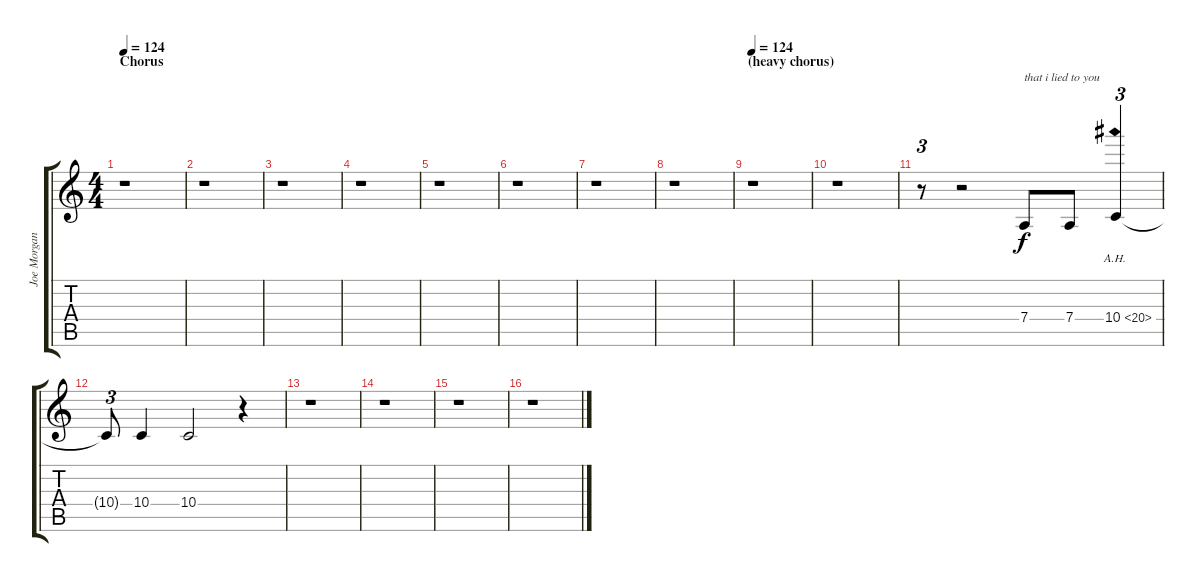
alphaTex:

\track ("Joe Morgan - Backing Vocals" "Joe Morgan") {instrument pad4choir}
\staff {score tabs}
\tuning (E4 B3 G3 D3 A2 D2) {hide}
\ts (4 4)
\section ("" "Chorus")
\tempo 124
\clef g2
\ks c
r.1{dy f} |
r.1 |
r.1 |
r.1 |
r.1 |
r.1 |
r.1 |
r.1 |
\section ("" "(heavy chorus)")
\tempo 124
r.1 |
r.1 |
r.8{tu (3 2)} r.2 7.4.8{txt "that i lied to you"} 7.4.8 10.4{ah 10}.4{tu (3 2)} |
10.4{t}.8{tu (3 2)} 10.4.4 10.4.2 r.4{tu (3 2)} |
r.1 |
r.1 |
r.1 |
r.1
